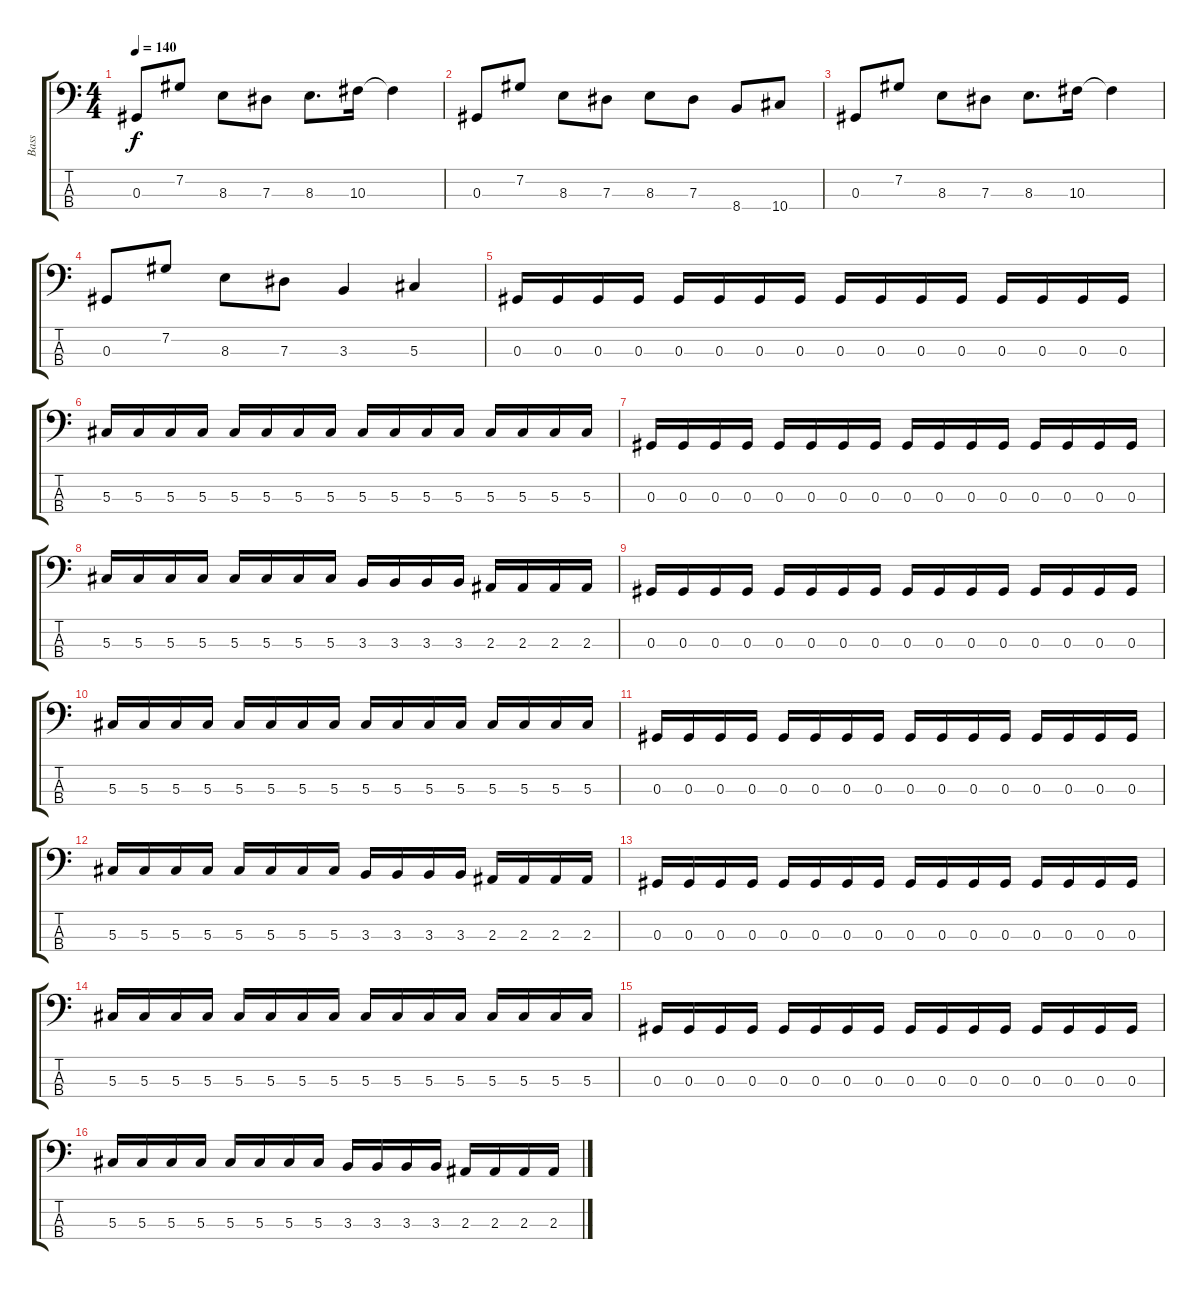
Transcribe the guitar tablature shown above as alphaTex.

\track ("Bass" "Bass") {instrument electricbassfinger}
\staff {score tabs}
\tuning (Gb2 Db2 Ab1 Eb1) {hide}
\ts (4 4)
\tempo 140
\clef f4
\ks c
0.3.8{dy f} 7.2.8 8.3.8 7.3.8 8.3.8{d} 10.3.16 10.3{t}.4 |
0.3.8 7.2.8 8.3.8 7.3.8 8.3.8 7.3.8 8.4.8 10.4.8 |
0.3.8 7.2.8 8.3.8 7.3.8 8.3.8{d} 10.3.16 10.3{t}.4 |
0.3.8 7.2.8 8.3.8 7.3.8 3.3.4 5.3.4 |
0.3.16 0.3.16 0.3.16 0.3.16 0.3.16 0.3.16 0.3.16 0.3.16 0.3.16 0.3.16 0.3.16 0.3.16 0.3.16 0.3.16 0.3.16 0.3.16 |
5.3.16 5.3.16 5.3.16 5.3.16 5.3.16 5.3.16 5.3.16 5.3.16 5.3.16 5.3.16 5.3.16 5.3.16 5.3.16 5.3.16 5.3.16 5.3.16 |
0.3.16 0.3.16 0.3.16 0.3.16 0.3.16 0.3.16 0.3.16 0.3.16 0.3.16 0.3.16 0.3.16 0.3.16 0.3.16 0.3.16 0.3.16 0.3.16 |
5.3.16 5.3.16 5.3.16 5.3.16 5.3.16 5.3.16 5.3.16 5.3.16 3.3.16 3.3.16 3.3.16 3.3.16 2.3.16 2.3.16 2.3.16 2.3.16 |
0.3.16 0.3.16 0.3.16 0.3.16 0.3.16 0.3.16 0.3.16 0.3.16 0.3.16 0.3.16 0.3.16 0.3.16 0.3.16 0.3.16 0.3.16 0.3.16 |
5.3.16 5.3.16 5.3.16 5.3.16 5.3.16 5.3.16 5.3.16 5.3.16 5.3.16 5.3.16 5.3.16 5.3.16 5.3.16 5.3.16 5.3.16 5.3.16 |
0.3.16 0.3.16 0.3.16 0.3.16 0.3.16 0.3.16 0.3.16 0.3.16 0.3.16 0.3.16 0.3.16 0.3.16 0.3.16 0.3.16 0.3.16 0.3.16 |
5.3.16 5.3.16 5.3.16 5.3.16 5.3.16 5.3.16 5.3.16 5.3.16 3.3.16 3.3.16 3.3.16 3.3.16 2.3.16 2.3.16 2.3.16 2.3.16 |
0.3.16 0.3.16 0.3.16 0.3.16 0.3.16 0.3.16 0.3.16 0.3.16 0.3.16 0.3.16 0.3.16 0.3.16 0.3.16 0.3.16 0.3.16 0.3.16 |
5.3.16 5.3.16 5.3.16 5.3.16 5.3.16 5.3.16 5.3.16 5.3.16 5.3.16 5.3.16 5.3.16 5.3.16 5.3.16 5.3.16 5.3.16 5.3.16 |
0.3.16 0.3.16 0.3.16 0.3.16 0.3.16 0.3.16 0.3.16 0.3.16 0.3.16 0.3.16 0.3.16 0.3.16 0.3.16 0.3.16 0.3.16 0.3.16 |
5.3.16 5.3.16 5.3.16 5.3.16 5.3.16 5.3.16 5.3.16 5.3.16 3.3.16 3.3.16 3.3.16 3.3.16 2.3.16 2.3.16 2.3.16 2.3.16
